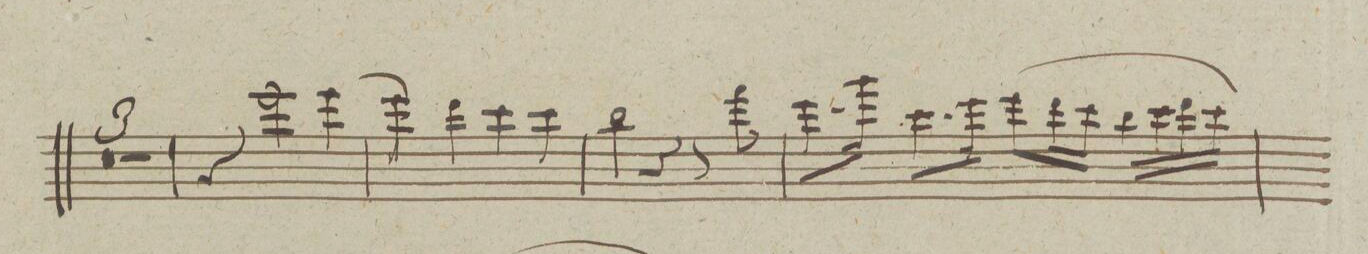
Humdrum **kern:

**kern	**dynam
*I"Flauto Primo	*
*clefG2	*
*k[]	*
*met(c)	*
*M4/4	*
0r	.
=13	=13
=14	=14
1r	.
=15	=15
4r	.
*2\right	*
2eee\	.
[4eee\	.
=16	=16
4eee\]	.
4ddd\	.
4ccc\	.
4ccc\	.
=17	=17
2bb\	.
4r	.
8r	.
8fff\	.
=18	=18
8.eee\L	.
16ggg\Jk	.
8.ccc\L	.
16eee\Jk	.
(8eee\L	.
16ddd\L	.
16ccc\JJ	.
16bb\LL	.
16ccc\	.
16ddd\	.
16ccc\JJ)	.
=19	=19
*-	*-
